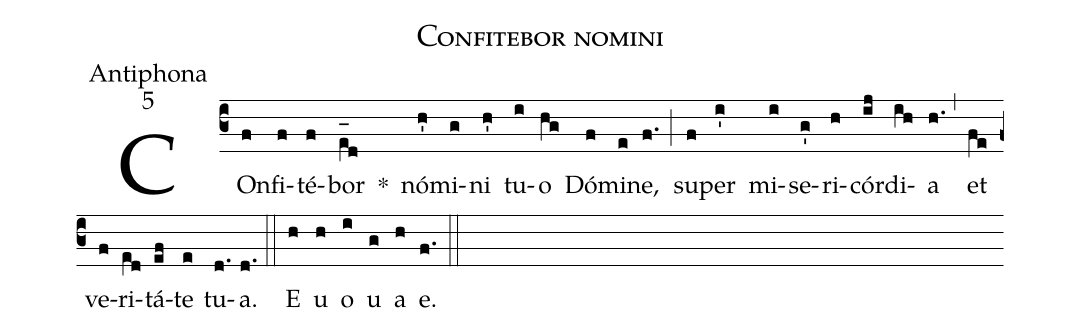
name:Confitebor nomini;
office-part:Antiphona;
mode:5;
%%
(c3) COn(f)fi(f)té(f)bor(e_[oh:h][ll:1]d) *() nó(h')mi(g)ni(h') tu(i)o(hg) Dó(f)mi(e)ne,(f.) (;) su(f)per(i') mi(i)se(g')ri(h)cór(ij)di(ih)a(h.) (,) et(fe) ve(f)ri(e[ll:1]d)tá(ef)te(e) tu(d.)a.(d.) (::) <eu>E(h) u(h) o(i) u(g) a(h) e.</eu>(f.) (::)
